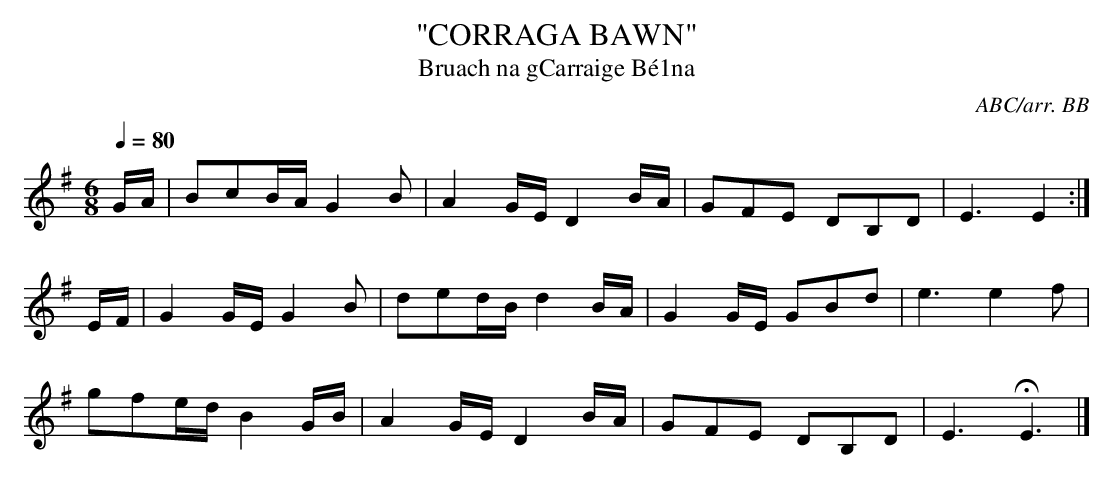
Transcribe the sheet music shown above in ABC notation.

X:1
T:"CORRAGA BAWN"
T:Bruach na gCarraige B\'e1na
C:ABC/arr. BB
"Bruach na gCarraige Bana" (= The Brink of the White Rocks).
Q:1/4=80
M:6/8
L:1/8
K:Em % source key = Am
G/A/|BcB/A/ G2B|A2G/E/ D2B/A/|GFE DB,D|E3 E2 :|
E/F/|G2G/E/ G2B|ded/B/ d2B/A/|G2G/E/ GBd|e3 e2f|
gfe/d/ B2G/B/|A2G/E/ D2B/A/|GFE DB,D|E3 HE3 |]
